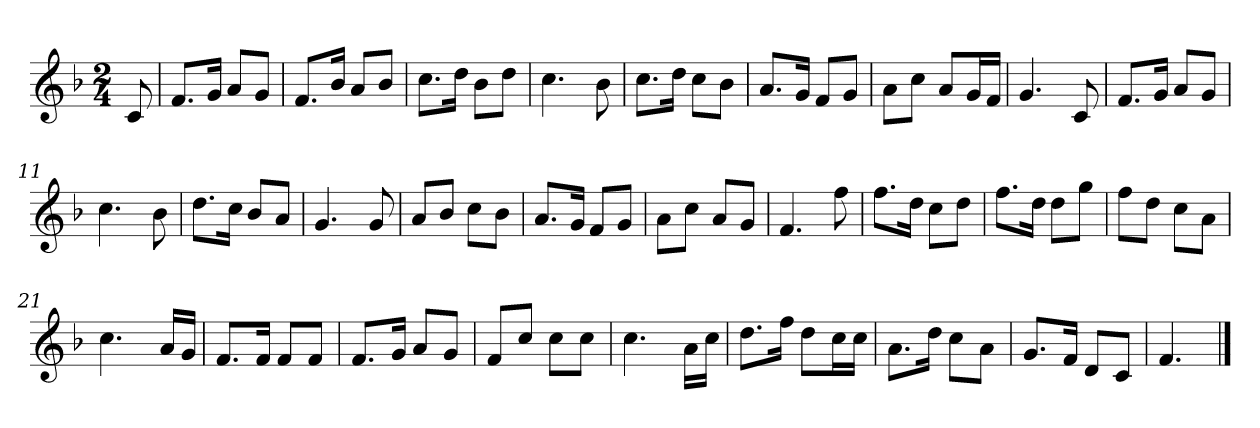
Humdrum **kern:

**kern
*part1
*staff1
*clefG2
*k[b-]
*F:
*M2/4
=1
8c
=2
8.f/L
16g/Jk
8a/L
8g/J
=3
8.f/L
16b-/Jk
8a/L
8b-/J
=4
8.cc\L
16dd\Jk
8b-\L
8dd\J
=5
4.cc
8b-
=6
8.cc\L
16dd\Jk
8cc\L
8b-\J
=7
8.a/L
16g/Jk
8f/L
8g/J
=8
8a\L
8cc\J
8a/L
16g/L
16f/JJ
=9
4.g
8c
=10
8.f/L
16g/Jk
8a/L
8g/J
=11
4.cc
8b-
=12
8.dd\L
16cc\Jk
8b-/L
8a/J
=13
4.g
8g
=14
8a/L
8b-/J
8cc\L
8b-\J
=15
8.a/L
16g/Jk
8f/L
8g/J
=16
8a\L
8cc\J
8a/L
8g/J
=17
4.f
8ff
=18
8.ff\L
16dd\Jk
8cc\L
8dd\J
=19
8.ff\L
16dd\Jk
8dd\L
8gg\J
=20
8ff\L
8dd\J
8cc\L
8a\J
=21
4.cc
16a/LL
16g/JJ
=22
8.f/L
16f/Jk
8f/L
8f/J
=23
8.f/L
16g/Jk
8a/L
8g/J
=24
8f/L
8cc/J
8cc\L
8cc\J
=25
4.cc
16a\LL
16cc\JJ
=26
8.dd\L
16ff\Jk
8dd\L
16cc\L
16cc\JJ
=27
8.a\L
16dd\Jk
8cc\L
8a\J
=28
8.g/L
16f/Jk
8d/L
8c/J
=29
4.f
==
*-
